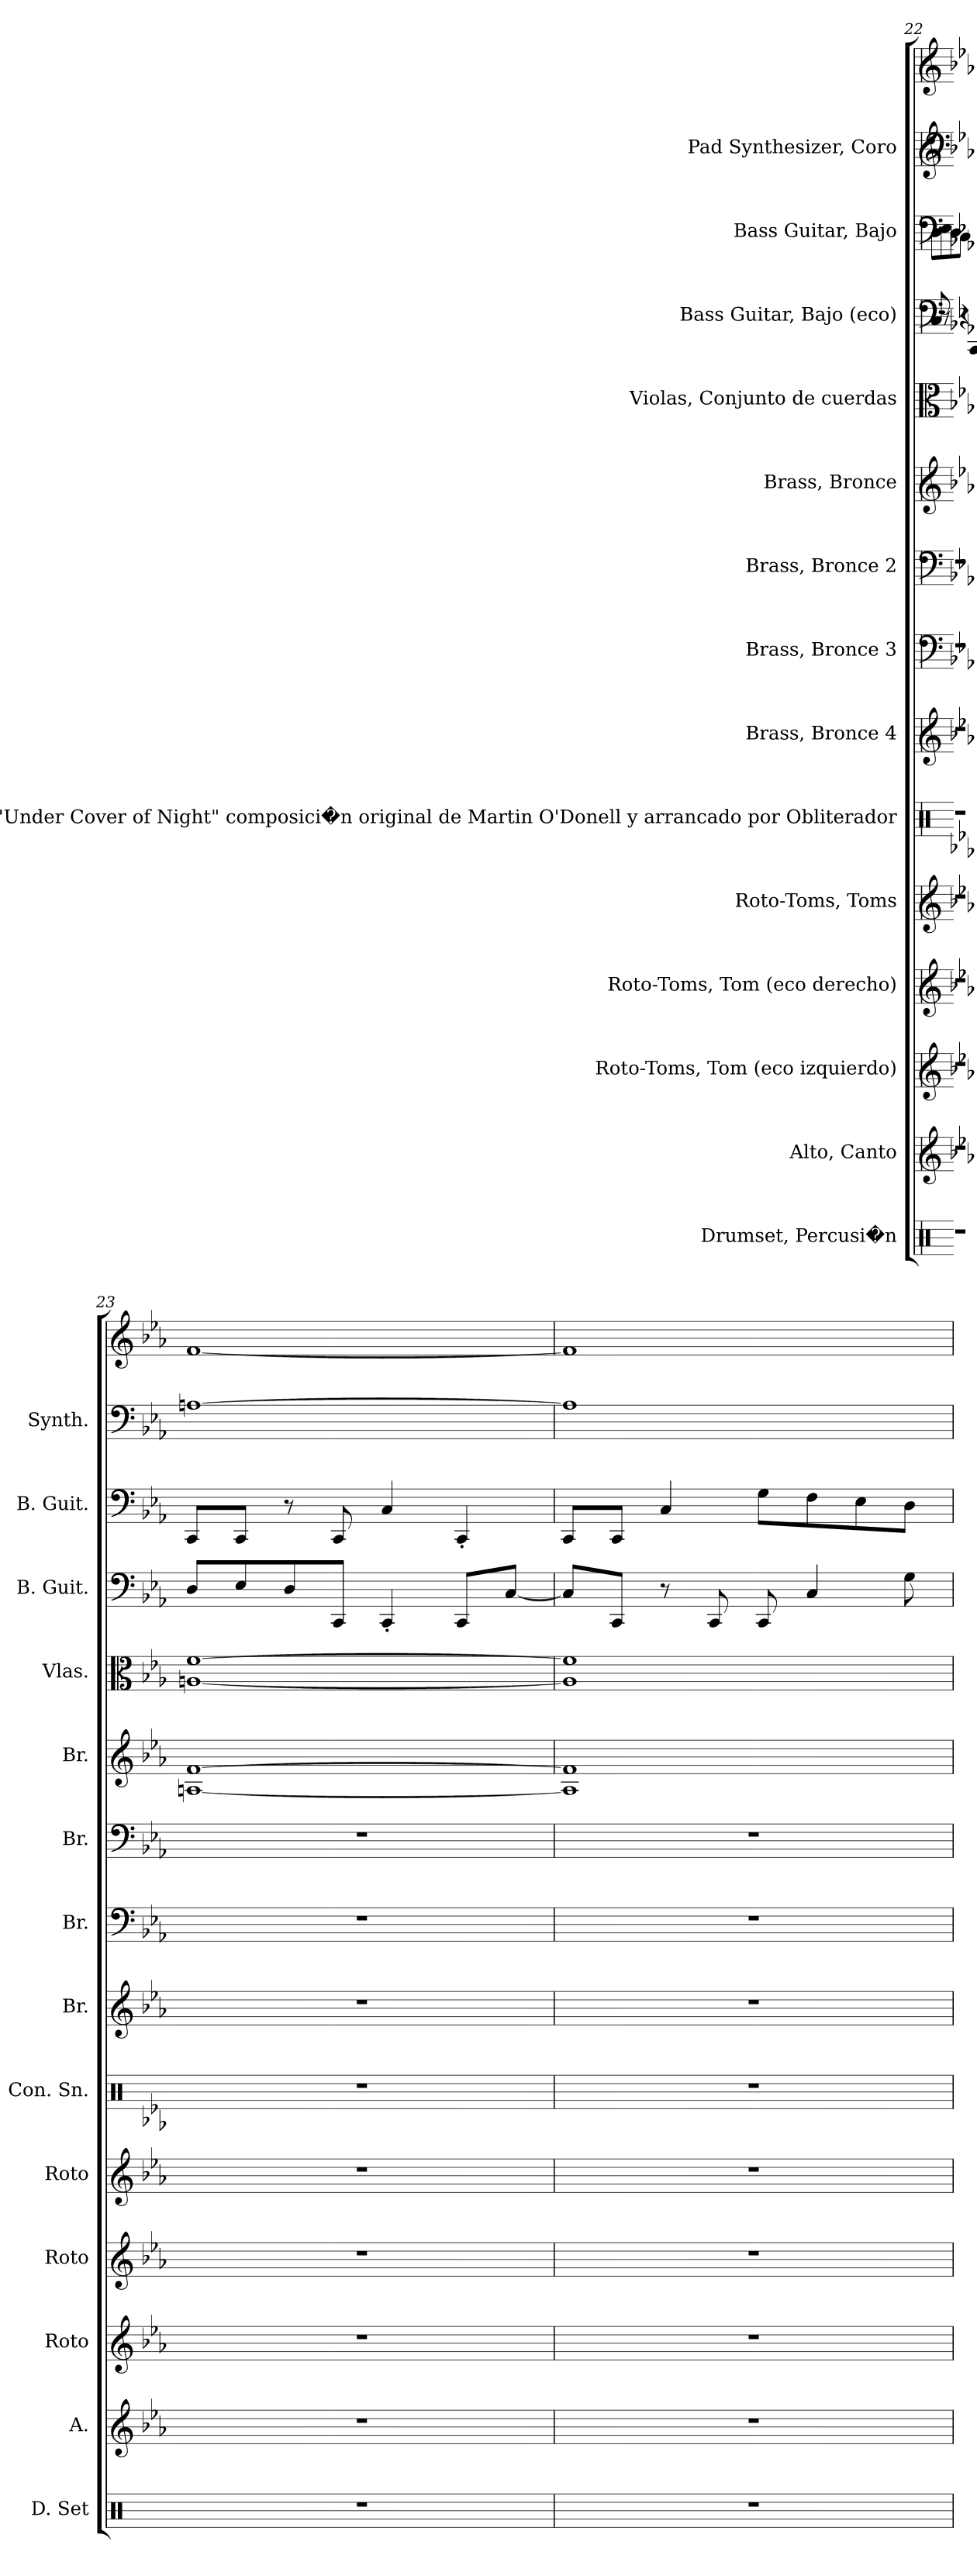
**kern	**kern	**kern	**kern	**kern	**kern	**kern	**kern	**kern	**kern	**kern	**kern	**kern	**kern	**kern
*part14	*part13	*part12	*part11	*part10	*part9	*part8	*part7	*part6	*part5	*part4	*part3	*part2	*part1	*part1
*staff15	*staff14	*staff13	*staff12	*staff11	*staff10	*staff9	*staff8	*staff7	*staff6	*staff5	*staff4	*staff3	*staff2	*staff1
*I"Drumset, Percusi�n	*I"Alto, Canto	*I"Roto-Toms, Tom (eco izquierdo)	*I"Roto-Toms, Tom (eco derecho)	*I"Roto-Toms, Toms	*I"Concert Snare Drum, &quot;Under Cover of Night&quot; composici�n original de Martin O'Donell y arrancado por Obliterador	*I"Brass, Bronce 4	*I"Brass, Bronce 3	*I"Brass, Bronce 2	*I"Brass, Bronce	*I"Violas, Conjunto de cuerdas	*I"Bass Guitar, Bajo (eco)	*I"Bass Guitar, Bajo	*I"Pad Synthesizer, Coro	*
*I'D. Set	*I'A.	*I'Roto	*I'Roto	*I'Roto	*I'Con. Sn.	*I'Br.	*I'Br.	*I'Br.	*I'Br.	*I'Vlas.	*I'B. Guit.	*I'B. Guit.	*I'Synth.	*
!!LO:PB:g=z
*clefX	*clefG2	*clefG2	*clefG2	*clefG2	*clefX	*clefG2	*clefF4	*clefF4	*clefG2	*clefC3	*clefF4	*clefF4	*clefG2	*clefG2
*	*	*	*	*	*	*	*	*	*	*	*ITrd7c12	*ITrd7c12	*	*
*k[]	*k[b-e-a-]	*k[b-e-a-]	*k[b-e-a-]	*k[b-e-a-]	*k[b-e-a-]	*k[b-e-a-]	*k[b-e-a-]	*k[b-e-a-]	*k[b-e-a-]	*k[b-e-a-]	*k[b-e-a-]	*k[b-e-a-]	*k[b-e-a-]	*k[b-e-a-]
*M4/4	*M4/4	*M4/4	*M4/4	*M4/4	*M4/4	*M4/4	*M4/4	*M4/4	*M4/4	*M4/4	*M4/4	*M4/4	*M4/4	*M4/4
=22	=22	=22	=22	=22	=22	=22	=22	=22	=22	=22	=22	=22	=22	=22
1r	1r	1r	1r	1r	1r	1r	1r	1r	1c] 1g]	1c] 1g]	8CC/L]	4CCC'/	1c]	1g]
.	.	.	.	.	.	.	.	.	.	.	8CCC/J	.	.	.
.	.	.	.	.	.	.	.	.	.	.	8r	4r	.	.
.	.	.	.	.	.	.	.	.	.	.	8CCC/	.	.	.
.	.	.	.	.	.	.	.	.	.	.	4r	8CC\L	.	.
.	.	.	.	.	.	.	.	.	.	.	.	8DD\	.	.
.	.	.	.	.	.	.	.	.	.	.	8r	8EE-\	.	.
.	.	.	.	.	.	.	.	.	.	.	8CC/	8DD\J	.	.
=23	=23	=23	=23	=23	=23	=23	=23	=23	=23	=23	=23	=23	=23	=23
*	*	*	*	*	*	*	*	*	*	*	*	*	*clefF4	*
1r	1r	1r	1r	1r	1r	1r	1r	1r	[1An [1f	[1An [1f	8DD/L	8CCC/L	[1An	[1f
.	.	.	.	.	.	.	.	.	.	.	8EE-/	8CCC/J	.	.
.	.	.	.	.	.	.	.	.	.	.	8DD/	8r	.	.
.	.	.	.	.	.	.	.	.	.	.	8CCC/J	8CCC/	.	.
.	.	.	.	.	.	.	.	.	.	.	4CCC'/	4CC/	.	.
.	.	.	.	.	.	.	.	.	.	.	8CCC/L	4CCC'/	.	.
.	.	.	.	.	.	.	.	.	.	.	[8CC/J	.	.	.
=24	=24	=24	=24	=24	=24	=24	=24	=24	=24	=24	=24	=24	=24	=24
1r	1r	1r	1r	1r	1r	1r	1r	1r	1A] 1f]	1A] 1f]	8CC/L]	8CCC/L	1A]	1f]
.	.	.	.	.	.	.	.	.	.	.	8CCC/J	8CCC/J	.	.
.	.	.	.	.	.	.	.	.	.	.	8r	4CC/	.	.
.	.	.	.	.	.	.	.	.	.	.	8CCC/	.	.	.
.	.	.	.	.	.	.	.	.	.	.	8CCC/	8GG\L	.	.
.	.	.	.	.	.	.	.	.	.	.	4CC/	8FF\	.	.
.	.	.	.	.	.	.	.	.	.	.	.	8EE-\	.	.
.	.	.	.	.	.	.	.	.	.	.	8GG\	8DD\J	.	.
=	=	=	=	=	=	=	=	=	=	=	=	=	=	=
*-	*-	*-	*-	*-	*-	*-	*-	*-	*-	*-	*-	*-	*-	*-
